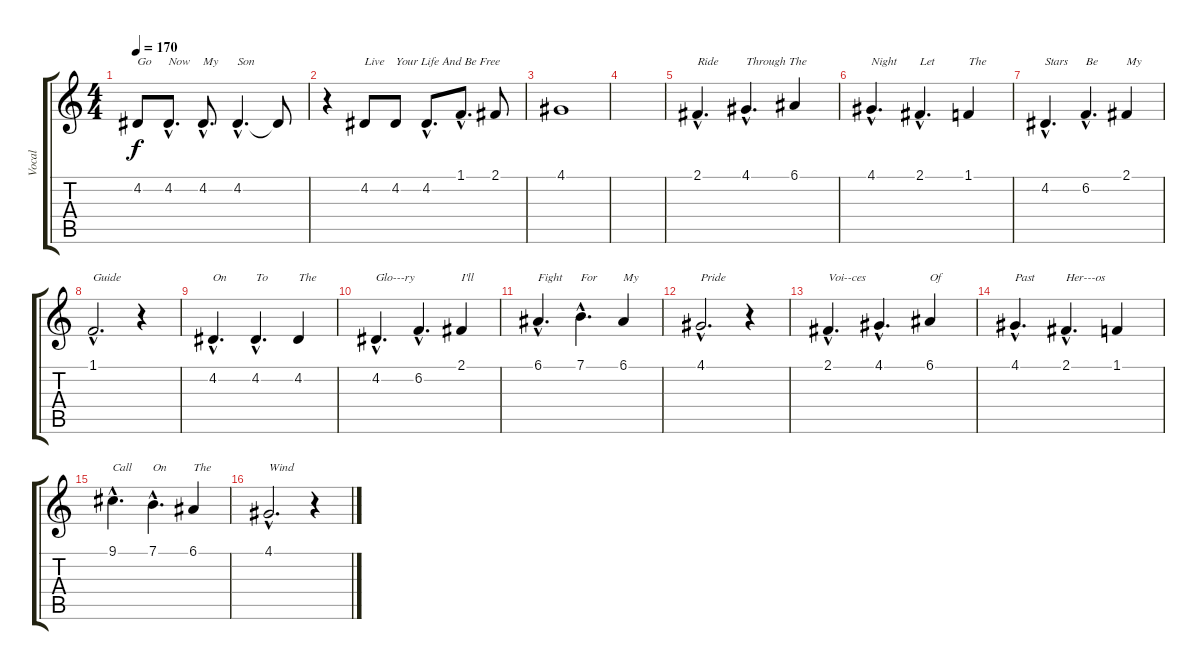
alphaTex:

\track ("Vocal" "Vocal") {instrument frenchhorn}
\staff {score tabs}
\tuning (E4 B3 G3 D3 A2 E2) {hide}
\ts (4 4)
\tempo 170
\clef g2
\ks c
4.2.8{txt "Go" dy f} 4.2{hac}.8{d txt "Now"} 4.2{hac}.8{d txt "My"} 4.2{hac}.4{d txt "Son"} 4.2{t}.8 |
r.4 4.2.8{txt "Live"} 4.2.8{txt "Your Life And Be Free"} 4.2{hac}.8{d} 1.1{hac}.8{d} 2.1.8 |
4.1.1 |
|
2.1{hac}.4{d txt "Ride" instrument frenchhorn} 4.1{hac}.4{d txt "Through The"} 6.1.4 |
4.1{hac}.4{d txt "Night"} 2.1{hac}.4{d txt "Let"} 1.1.4{txt "The"} |
4.2{hac}.4{d txt "Stars"} 6.2{hac}.4{d txt "Be"} 2.1.4{txt "My"} |
1.1{hac}.2{d txt "Guide"} r.4 |
4.2{hac}.4{d txt "On"} 4.2{hac}.4{d txt "To"} 4.2.4{txt "The"} |
4.2{hac}.4{d txt "Glo---ry"} 6.2{hac}.4{d} 2.1.4{txt "I'll"} |
6.1{hac}.4{d txt "Fight"} 7.1{hac}.4{d txt "For"} 6.1.4{txt "My"} |
4.1{hac}.2{d txt "Pride"} r.4 |
2.1{hac}.4{d txt "Voi--ces"} 4.1{hac}.4{d} 6.1.4{txt "Of"} |
4.1{hac}.4{d txt "Past"} 2.1{hac}.4{d txt "Her---os"} 1.1.4 |
9.1{hac}.4{d txt "Call"} 7.1{hac}.4{d txt "On"} 6.1.4{txt "The"} |
4.1{hac}.2{d txt "Wind"} r.4
